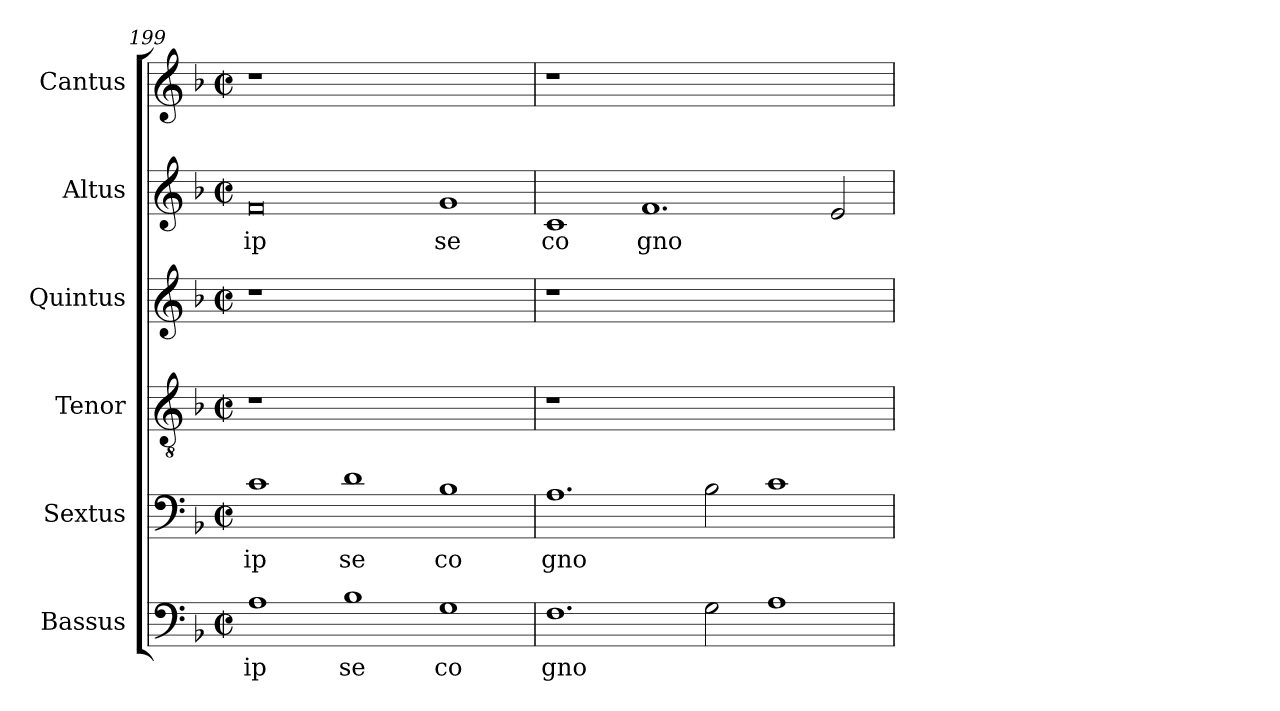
**kern	**text	**kern	**text	**kern	**kern	**kern	**text	**kern
*part6	*part6	*part5	*part5	*part4	*part3	*part2	*part2	*part1
*staff6	*staff6	*staff5	*staff5	*staff4	*staff3	*staff2	*staff2	*staff1
*I"Bassus	*	*I"Sextus	*	*I"Tenor	*I"Quintus	*I"Altus	*	*I"Cantus
*I'Bassus	*	*I'Sextus	*	*I'Tenor	*I'Quintus	*I'Altus	*	*I'Cantus
!!LO:PB:g=z
*clefF4	*	*clefF4	*	*clefGv2	*clefG2	*clefG2	*	*clefG2
*k[b-]	*	*k[b-]	*	*k[b-]	*k[b-]	*k[b-]	*	*k[b-]
*F:	*	*F:	*	*F:	*F:	*F:	*	*F:
*M2/2	*	*M2/2	*	*M2/2	*M2/2	*M2/2	*	*M2/2
*met(c|)	*	*met(c|)	*	*met(c|)	*met(c|)	*met(c|)	*	*met(c|)
=199	=199	=199	=199	=199	=199	=199	=199	=199
!	!LO:LY:b:cj	!	!LO:LY:b:cj	!	!	!	!LO:LY:b:cj	!
1A	ip	1c	ip	1r	1r	0f	ip	1r
!	!LO:LY:b:cj	!	!LO:LY:b:cj	!	!	!	!	!
1B-	se	1d	se	0ryy	0ryy	.	.	0ryy
!	!LO:LY:b:cj	!	!LO:LY:b:cj	!	!	!	!LO:LY:b:cj	!
1G	co	1B-	co	.	.	1g	se	.
=200	=200	=200	=200	=200	=200	=200	=200	=200
!	!LO:LY:b:cj	!	!LO:LY:b:cj	!	!	!	!LO:LY:b:cj	!
1.F	gno	1.A	gno	1r	1r	1c	co	1r
!	!	!	!	!	!	!	!LO:LY:b:cj	!
.	.	.	.	0ryy	0ryy	1.f	gno	0ryy
!	!LO:LY:b:cj	!	!LO:LY:b:cj	!	!	!	!	!
2G\	.	2B-\	.	.	.	.	.	.
!	!LO:LY:b:cj	!	!LO:LY:b:cj	!	!	!	!	!
1A	.	1c	.	.	.	.	.	.
!	!	!	!	!	!	!	!LO:LY:b:cj	!
.	.	.	.	.	.	2e/	.	.
=	=	=	=	=	=	=	=	=
*-	*-	*-	*-	*-	*-	*-	*-	*-
